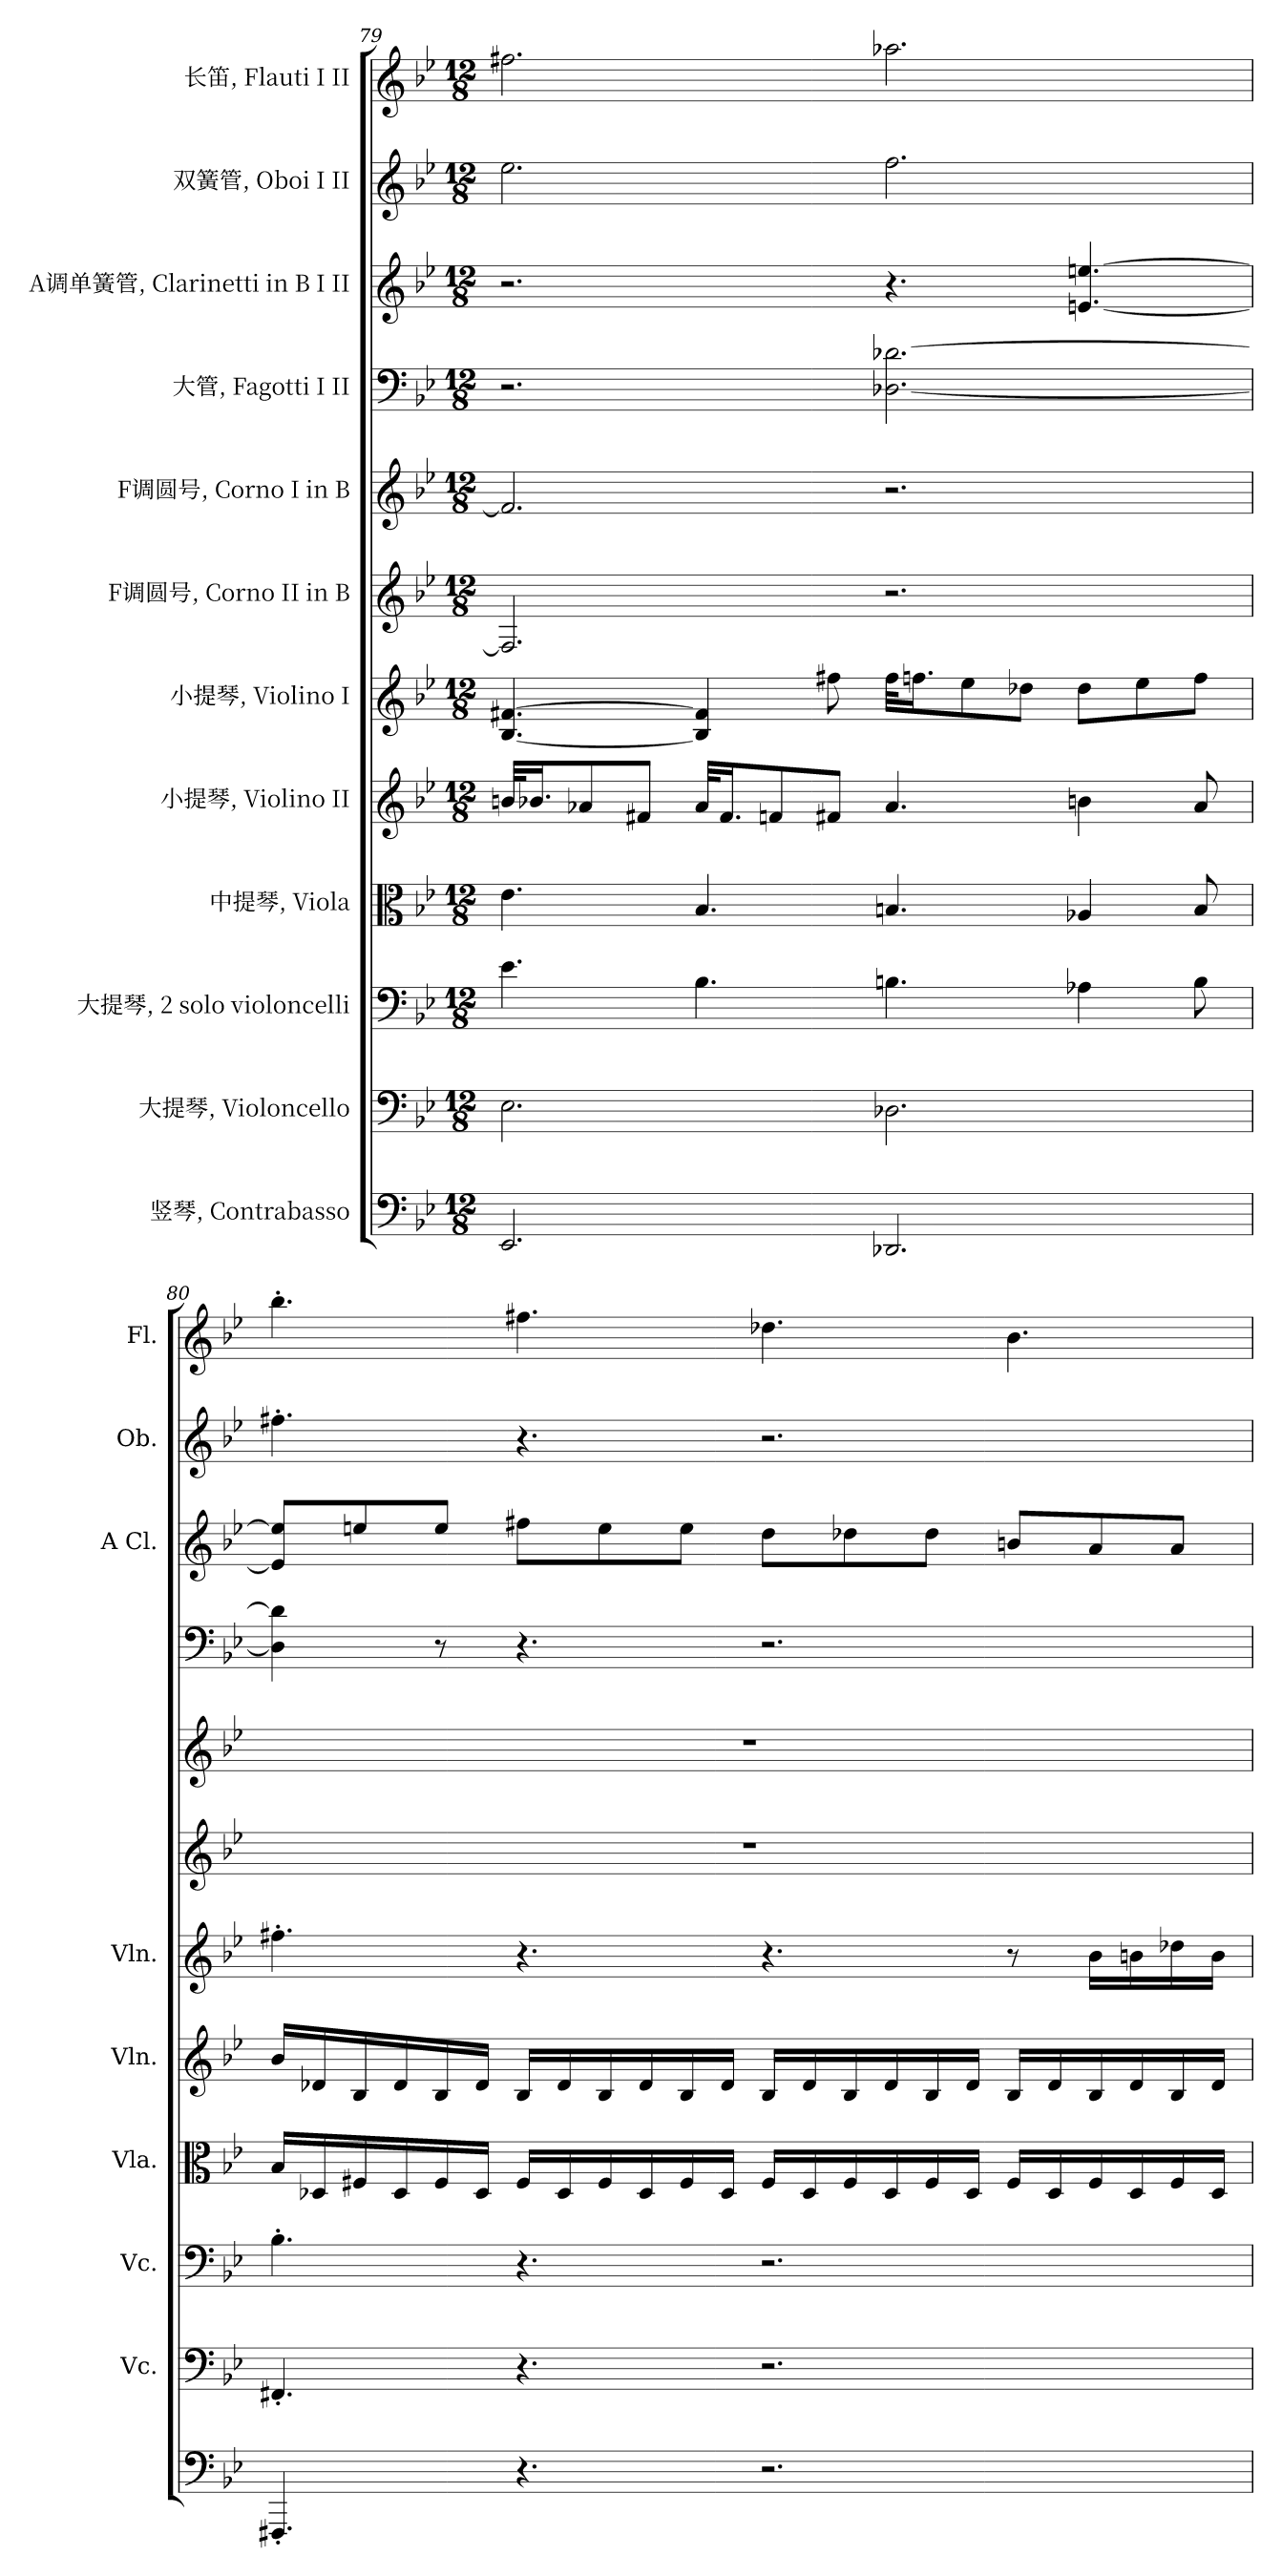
**kern	**kern	**kern	**kern	**kern	**kern	**kern	**kern	**kern	**kern	**kern	**kern
*part12	*part11	*part10	*part9	*part8	*part7	*part6	*part5	*part4	*part3	*part2	*part1
*staff12	*staff11	*staff10	*staff9	*staff8	*staff7	*staff6	*staff5	*staff4	*staff3	*staff2	*staff1
*I"竖琴, Contrabasso	*I"大提琴, Violoncello	*I"大提琴, 2 solo violoncelli	*I"中提琴, Viola	*I"小提琴, Violino II	*I"小提琴, Violino I	*I"F调圆号, Corno II in B	*I"F调圆号, Corno I in B	*I"大管, Fagotti I II	*I"A调单簧管, Clarinetti in B I II	*I"双簧管, Oboi I II	*I"长笛, Flauti I II
*	*I'Vc.	*I'Vc.	*I'Vla.	*I'Vln.	*I'Vln.	*	*	*	*I'A Cl.	*I'Ob.	*I'Fl.
!!LO:PB:g=z
*clefF4	*clefF4	*clefF4	*clefC3	*clefG2	*clefG2	*clefG2	*clefG2	*clefF4	*clefG2	*clefG2	*clefG2
*	*	*	*	*	*	*ITrd4c7	*ITrd4c7	*	*ITrd2c3	*	*
*k[b-e-]	*k[b-e-]	*k[b-e-]	*k[b-e-]	*k[b-e-]	*k[b-e-]	*k[b-e-a-]	*k[b-e-a-]	*k[b-e-]	*k[f#]	*k[b-e-]	*k[b-e-]
*M12/8	*M12/8	*M12/8	*M12/8	*M12/8	*M12/8	*M12/8	*M12/8	*M12/8	*M12/8	*M12/8	*M12/8
*MM58	*MM58	*MM58	*MM58	*MM58	*MM58	*MM58	*MM58	*MM58	*MM58	*MM58	*MM58
=79	=79	=79	=79	=79	=79	=79	=79	=79	=79	=79	=79
2.EE-/	2.E-\	4.e-\	4.e-\	32bn/KLL	[4.B-/ [4.f#X/	2.BB-/]	2.B-/]	2.r	2.r	2.ee-\	2.ff#X\
.	.	.	.	16.b-X/J	.	.	.	.	.	.	.
.	.	.	.	8a-X/	.	.	.	.	.	.	.
.	.	.	.	8f#X/J	.	.	.	.	.	.	.
.	.	4.B-\	4.B-/	32a-/KLL	4B-/] 4f#/]	.	.	.	.	.	.
.	.	.	.	16.f#/J	.	.	.	.	.	.	.
.	.	.	.	8fn/	.	.	.	.	.	.	.
.	.	.	.	8f#X/J	8ff#X\	.	.	.	.	.	.
*	*	*	*	*	*	*	*	*	*	*	*MM58
2.DD-X/	2.D-X\	4.Bn\	4.Bn/	4.a-/	32ff#\KLL	2.r	2.r	[2.D-X\ [2.d-X\	4.r	2.ff\	2.aa-X\
.	.	.	.	.	16.ffn\J	.	.	.	.	.	.
.	.	.	.	.	8ee-\	.	.	.	.	.	.
.	.	.	.	.	8dd-X\J	.	.	.	.	.	.
.	.	4A-X\	4A-X/	4bn\	8dd-\L	.	.	.	[4.c#X/ [4.cc#X/	.	.
.	.	.	.	.	8ee-\	.	.	.	.	.	.
.	.	8B\	8B/	8a-/	8ff\J	.	.	.	.	.	.
!!LO:PB:g=z
=80	=80	=80	=80	=80	=80	=80	=80	=80	=80	=80	=80
*	*	*	*	*	*	*	*	*	*	*	*MM58
4.FFF#X'/	4.FF#X'/	4.B-'\	16B-/LL	16b-/LL	4.ff#X'\	1.r	1.r	4D-\] 4d-\]	8c#/] 8cc#/]L	4.ff#X'\	4.bb-'\
.	.	.	16D-X/	16d-X/	.	.	.	.	.	.	.
.	.	.	16F#X/	16B-/	.	.	.	.	8cc#X/	.	.
.	.	.	16D-/	16d-/	.	.	.	.	.	.	.
.	.	.	16F#/	16B-/	.	.	.	8r	8cc#/J	.	.
.	.	.	16D-/JJ	16d-/JJ	.	.	.	.	.	.	.
*	*	*	*	*	*	*	*	*	*	*	*MM58
4.r	4.r	4.r	16F#/LL	16B-/LL	4.r	.	.	4.r	8dd#X\L	4.r	4.ff#X\
.	.	.	16D-/	16d-/	.	.	.	.	.	.	.
.	.	.	16F#/	16B-/	.	.	.	.	8cc#\	.	.
.	.	.	16D-/	16d-/	.	.	.	.	.	.	.
.	.	.	16F#/	16B-/	.	.	.	.	8cc#\J	.	.
.	.	.	16D-/JJ	16d-/JJ	.	.	.	.	.	.	.
*	*	*	*	*	*	*	*	*	*	*	*MM58
2.r	2.r	2.r	16F#/LL	16B-/LL	4.r	.	.	2.r	8b\L	2.r	4.dd-X\
.	.	.	16D-/	16d-/	.	.	.	.	.	.	.
.	.	.	16F#/	16B-/	.	.	.	.	8b-X\	.	.
.	.	.	16D-/	16d-/	.	.	.	.	.	.	.
.	.	.	16F#/	16B-/	.	.	.	.	8b-\J	.	.
.	.	.	16D-/JJ	16d-/JJ	.	.	.	.	.	.	.
*	*	*	*	*	*	*	*	*	*	*	*MM58
.	.	.	16F#/LL	16B-/LL	8r	.	.	.	8g#X/L	.	4.b-\
.	.	.	16D-/	16d-/	.	.	.	.	.	.	.
.	.	.	16F#/	16B-/	16b-\LL	.	.	.	8f#/	.	.
.	.	.	16D-/	16d-/	16bn\	.	.	.	.	.	.
.	.	.	16F#/	16B-/	16dd-X\	.	.	.	8f#/J	.	.
.	.	.	16D-/JJ	16d-/JJ	16b\JJ	.	.	.	.	.	.
=	=	=	=	=	=	=	=	=	=	=	=
*-	*-	*-	*-	*-	*-	*-	*-	*-	*-	*-	*-
